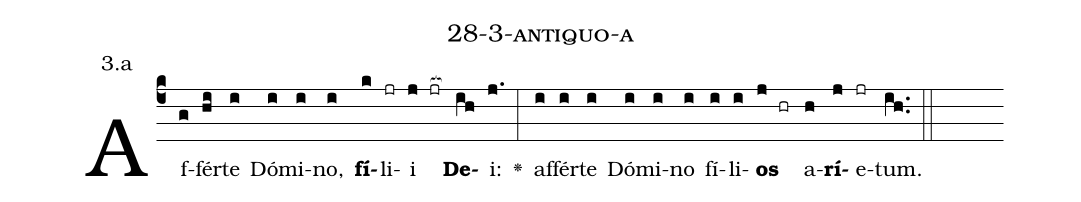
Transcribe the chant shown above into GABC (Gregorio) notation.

name: 28-3-antiquo-a;
annotation: 3.a;
%%
(c4)Af(g)fér(hi)te(i) Dó(i)mi(i)no,(i) <b>fí</b>(k)li(jr)i(j jr[ocb:1{]) <b>De</b>(ih[ocb:0}])i:(j.) <v>\greheightstar</v>(:) af(i)fér(i)te(i) Dó(i)mi(i)no(i) fí(i)li(i)<b>os</b>(j hr) a(h)<b>rí</b>(j)e(jr)tum.(ih..) (::)


%E(i) u(i) o(j) u(h) a(j) e.(ih..) (::)
